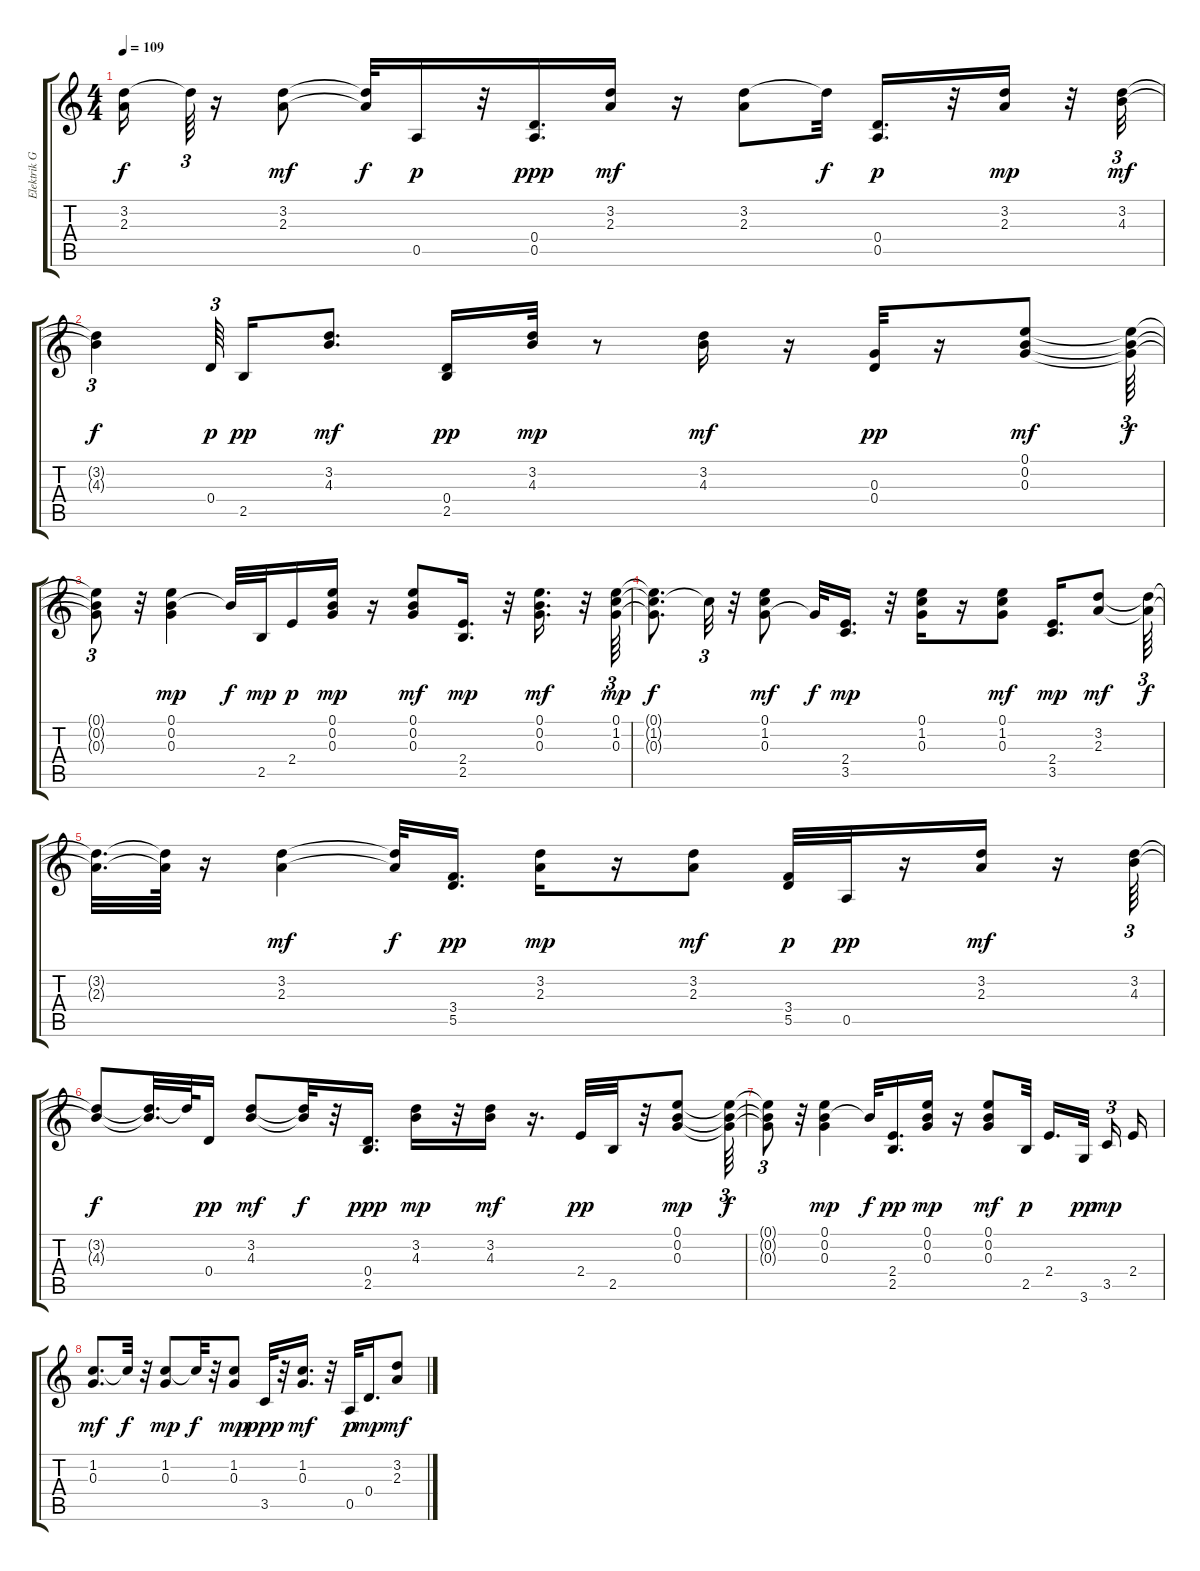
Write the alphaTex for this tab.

\track ("Elektrik Guitar" "Elektrik G") {instrument electricguitarjazz}
\staff {score tabs}
\tuning (E4 B3 G3 D3 A2 E2) {hide}
\ts (4 4)
\tempo 109
\clef g2
\ks c
(3.2{t} 2.3{t}).16{dy f} 3.2{t}.64{tu (3 2)} r.16 (3.2 2.3).8{dy mf} (3.2{t} 2.3{t}).32{dy f} 0.5.16{dy p} r.32 (0.4 0.5).16{d dy ppp} (3.2 2.3).16{dy mf} r.16 (3.2 2.3).8 3.2{t}.32{dy f} (0.4 0.5).16{d dy p} r.32 (3.2 2.3).16{dy mp} r.32 (3.2 4.3).32{tu (3 2) dy mf} |
(3.2{t} 4.3{t}).4{tu (3 2) dy f} 0.4.64{tu (3 2) dy p beam splitsecondary} 2.5.16{dy pp} (3.2 4.3).8{d dy mf} (0.4 2.5).16{dy pp} (3.2 4.3).32{dy mp} r.8 (3.2 4.3).16{dy mf} r.16 (0.3 0.4).32{dy pp} r.16 (0.1 0.2 0.3).8{dy mf} (0.1{t} 0.2{t} 0.3{t}).64{tu (3 2) dy f} |
(0.1{t} 0.2{t} 0.3{t}).8{tu (3 2)} r.32 (0.1 0.2 0.3).4{dy mp} 0.2{t}.32{dy f} 2.5.32{dy mp} 2.4.16{dy p} (0.1 0.2 0.3).16{dy mp} r.16 (0.1 0.2 0.3).8{dy mf} (2.4 2.5).16{d dy mp} r.32 (0.1 0.2 0.3).16{d dy mf} r.32 (0.1 1.2 0.3).64{tu (3 2) dy mp} |
(0.1{t} 1.2{t} 0.3{t}).8{d dy f} 1.2{t}.32{tu (3 2)} r.32 (0.1 1.2 0.3).8{dy mf} 0.3{t}.32{dy f} (2.4 3.5).16{d dy mp} r.32 (0.1 1.2 0.3).16 r.16 (0.1 1.2 0.3).8{dy mf} (2.4 3.5).16{d dy mp} (3.2 2.3).8{dy mf} (3.2{t} 2.3{t}).64{tu (3 2) dy f} |
(3.2{t} 2.3{t}).32{d} (3.2{t} 2.3{t}).64 r.16 (3.2 2.3).4{dy mf} (3.2{t} 2.3{t}).32{dy f} (3.4 5.5).16{d dy pp} (3.2 2.3).16{dy mp} r.16 (3.2 2.3).8{dy mf} (3.4 5.5).32{dy p} 0.5.32{dy pp} r.16 (3.2 2.3).16{dy mf} r.16 (3.2 4.3).64{tu (3 2)} |
(3.2{t} 4.3{t}).8{dy f} (3.2{t} 4.3{t}).32{d} 3.2{t}.64 0.4.16{dy pp} (3.2 4.3).8{dy mf} (3.2{t} 4.3{t}).32{dy f} r.32 (0.4 2.5).16{d dy ppp} (3.2 4.3).16{dy mp} r.32 (3.2 4.3).16{dy mf} r.16{d} 2.4.32{dy pp} 2.5.32 r.32 (0.1 0.2 0.3).8{dy mp} (0.1{t} 0.2{t} 0.3{t}).64{tu (3 2) dy f} |
(0.1{t} 0.2{t} 0.3{t}).8{tu (3 2)} r.32 (0.1 0.2 0.3).4{dy mp} 0.2{t}.32{dy f} (2.4 2.5).16{d dy pp} (0.1 0.2 0.3).16{dy mp} r.16 (0.1 0.2 0.3).8{dy mf} 2.5.32{dy p} 2.4.16{d} 3.6.32{dy pp beam splitsecondary} 3.5.16{tu (3 2) dy mp} 2.4.16 |
(1.2 0.3).8{d dy mf} 1.2{t}.32{dy f} r.32 (1.2 0.3).8{dy mp} 1.2{t}.32{dy f} r.32 (1.2 0.3).8{dy mp} 3.5.32{dy ppp} r.32 (1.2 0.3).16{d dy mf} r.32 0.5.32{dy p} 0.4.16{d dy mp} (3.2 2.3).8{dy mf}
